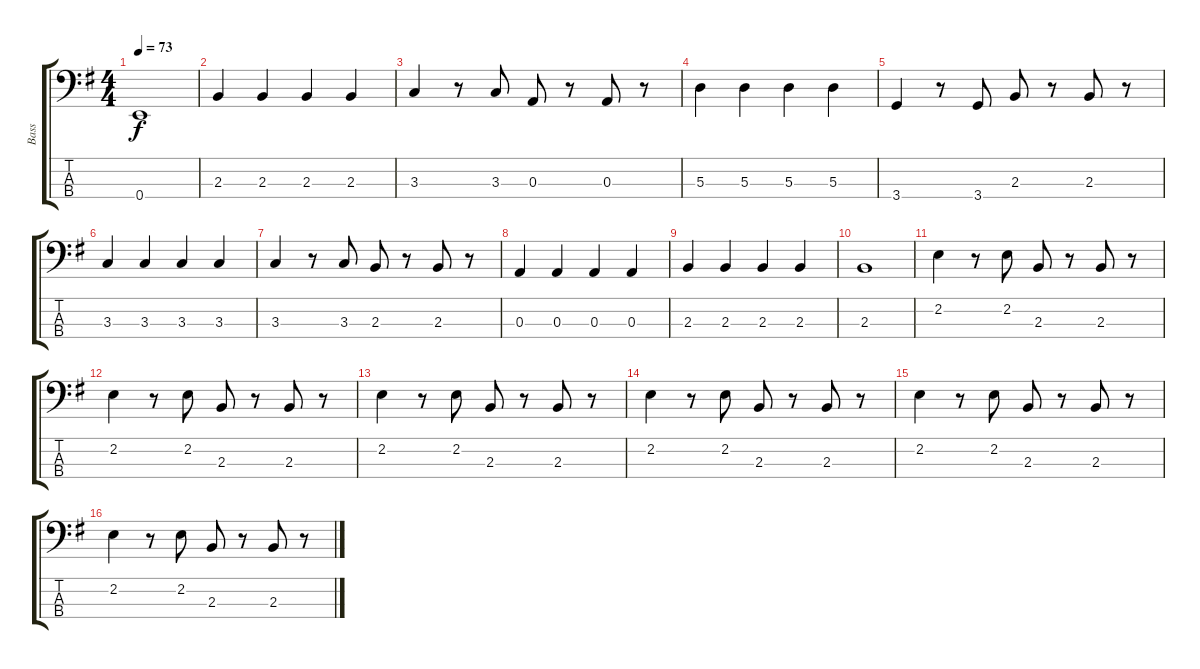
\track ("Bass" "Bass") {instrument acousticbass}
\staff {score tabs}
\tuning (G2 D2 A1 E1) {hide}
\ts (4 4)
\tempo 73
\clef f4
\ks g
0.4.1{dy f} |
2.3.4 2.3.4 2.3.4 2.3.4 |
3.3.4 r.8 3.3.8 0.3.8 r.8 0.3.8 r.8 |
5.3.4 5.3.4 5.3.4 5.3.4 |
3.4.4 r.8 3.4.8 2.3.8 r.8 2.3.8 r.8 |
3.3.4 3.3.4 3.3.4 3.3.4 |
3.3.4 r.8 3.3.8 2.3.8 r.8 2.3.8 r.8 |
0.3.4 0.3.4 0.3.4 0.3.4 |
2.3.4 2.3.4 2.3.4 2.3.4 |
2.3.1 |
2.2.4 r.8 2.2.8 2.3.8 r.8 2.3.8 r.8 |
2.2.4 r.8 2.2.8 2.3.8 r.8 2.3.8 r.8 |
2.2.4 r.8 2.2.8 2.3.8 r.8 2.3.8 r.8 |
2.2.4 r.8 2.2.8 2.3.8 r.8 2.3.8 r.8 |
2.2.4 r.8 2.2.8 2.3.8 r.8 2.3.8 r.8 |
2.2.4 r.8 2.2.8 2.3.8 r.8 2.3.8 r.8
